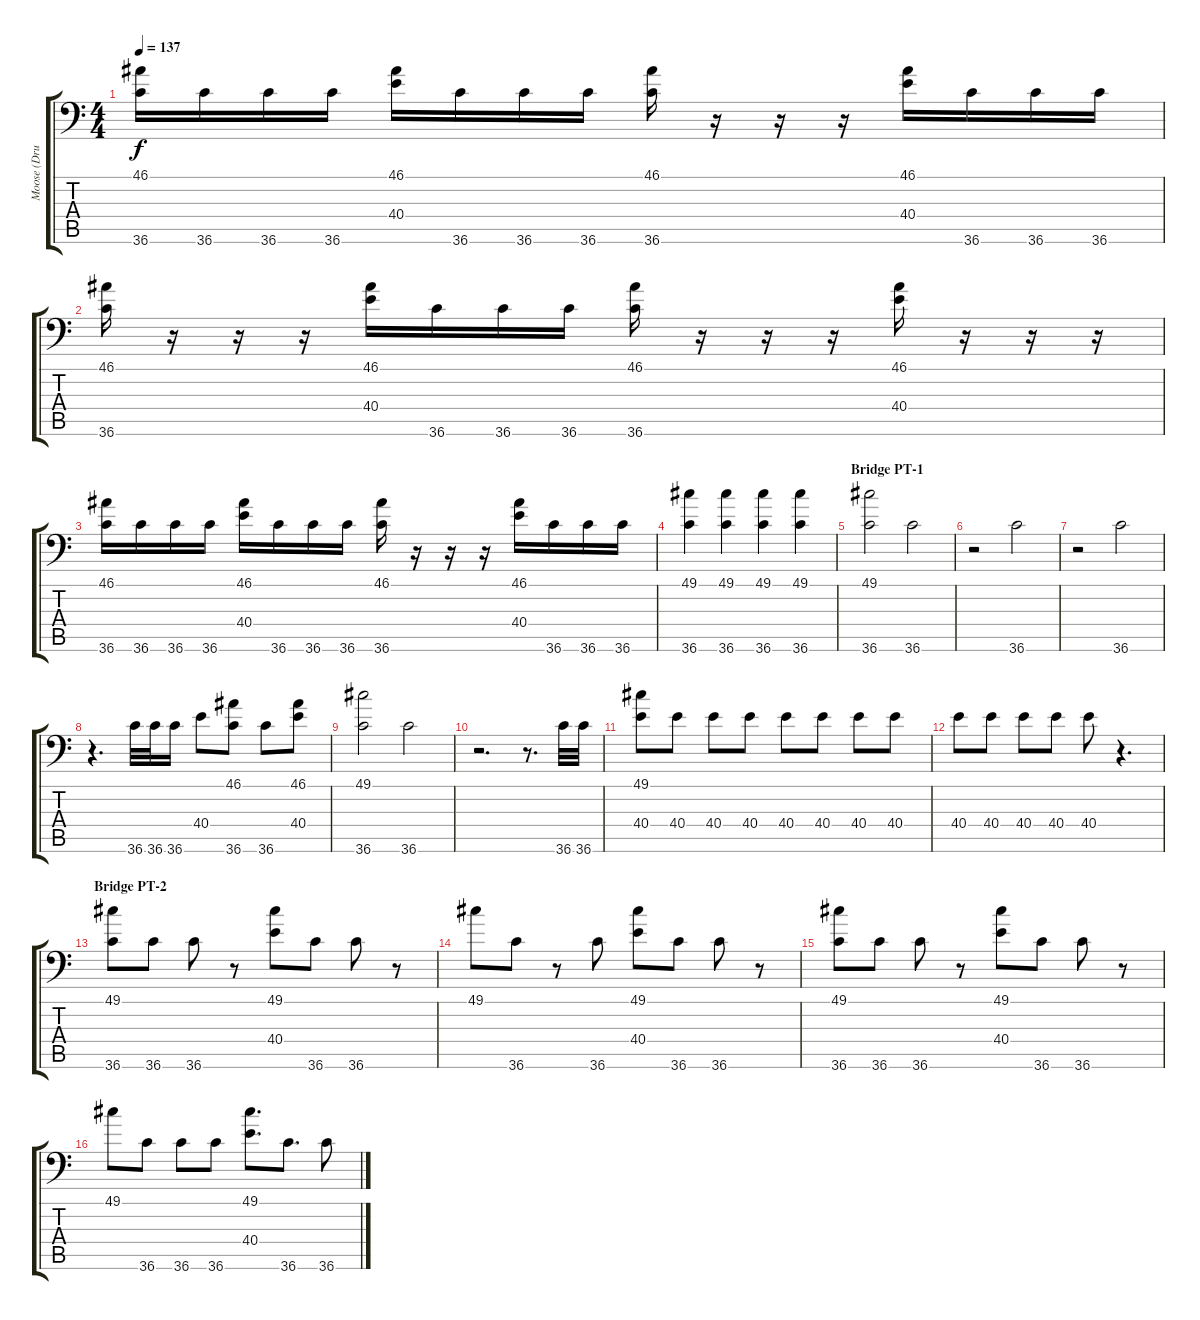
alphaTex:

\track ("Moose (Drums)" "Moose (Dru") {instrument acousticgrandpiano}
\staff {score tabs}
\tuning (C-1 C-1 C-1 C-1 C-1 C-1) {hide}
\ts (4 4)
\tempo 137
\clef f4
\ks c
(46.1 36.6).16{dy f} 36.6.16 36.6.16 36.6.16 (46.1 40.4).16 36.6.16 36.6.16 36.6.16 (46.1 36.6).16 r.16 r.16 r.16 (46.1 40.4).16 36.6.16 36.6.16 36.6.16 |
(46.1 36.6).16 r.16 r.16 r.16 (46.1 40.4).16 36.6.16 36.6.16 36.6.16 (46.1 36.6).16 r.16 r.16 r.16 (46.1 40.4).16 r.16 r.16 r.16 |
(46.1 36.6).16 36.6.16 36.6.16 36.6.16 (46.1 40.4).16 36.6.16 36.6.16 36.6.16 (46.1 36.6).16 r.16 r.16 r.16 (46.1 40.4).16 36.6.16 36.6.16 36.6.16 |
(49.1 36.6).4 (49.1 36.6).4 (49.1 36.6).4 (49.1 36.6).4 |
\section ("" "Bridge PT-1")
(49.1 36.6).2 36.6.2 |
r.2 36.6.2 |
r.2 36.6.2 |
r.4{d} 36.6.32 36.6.32 36.6.16 40.4.8 (46.1 36.6).8 36.6.8 (46.1 40.4).8 |
(49.1 36.6).2 36.6.2 |
r.2{d} r.8{d} 36.6.32 36.6.32 |
(49.1 40.4).8 40.4.8 40.4.8 40.4.8 40.4.8 40.4.8 40.4.8 40.4.8 |
40.4.8 40.4.8 40.4.8 40.4.8 40.4.8 r.4{d} |
\section ("" "Bridge PT-2")
(49.1 36.6).8 36.6.8 36.6.8 r.8 (49.1 40.4).8 36.6.8 36.6.8 r.8 |
49.1.8 36.6.8 r.8 36.6.8 (49.1 40.4).8 36.6.8 36.6.8 r.8 |
(49.1 36.6).8 36.6.8 36.6.8 r.8 (49.1 40.4).8 36.6.8 36.6.8 r.8 |
49.1.8 36.6.8 36.6.8 36.6.8 (49.1 40.4).8{d} 36.6.8{d} 36.6.8
